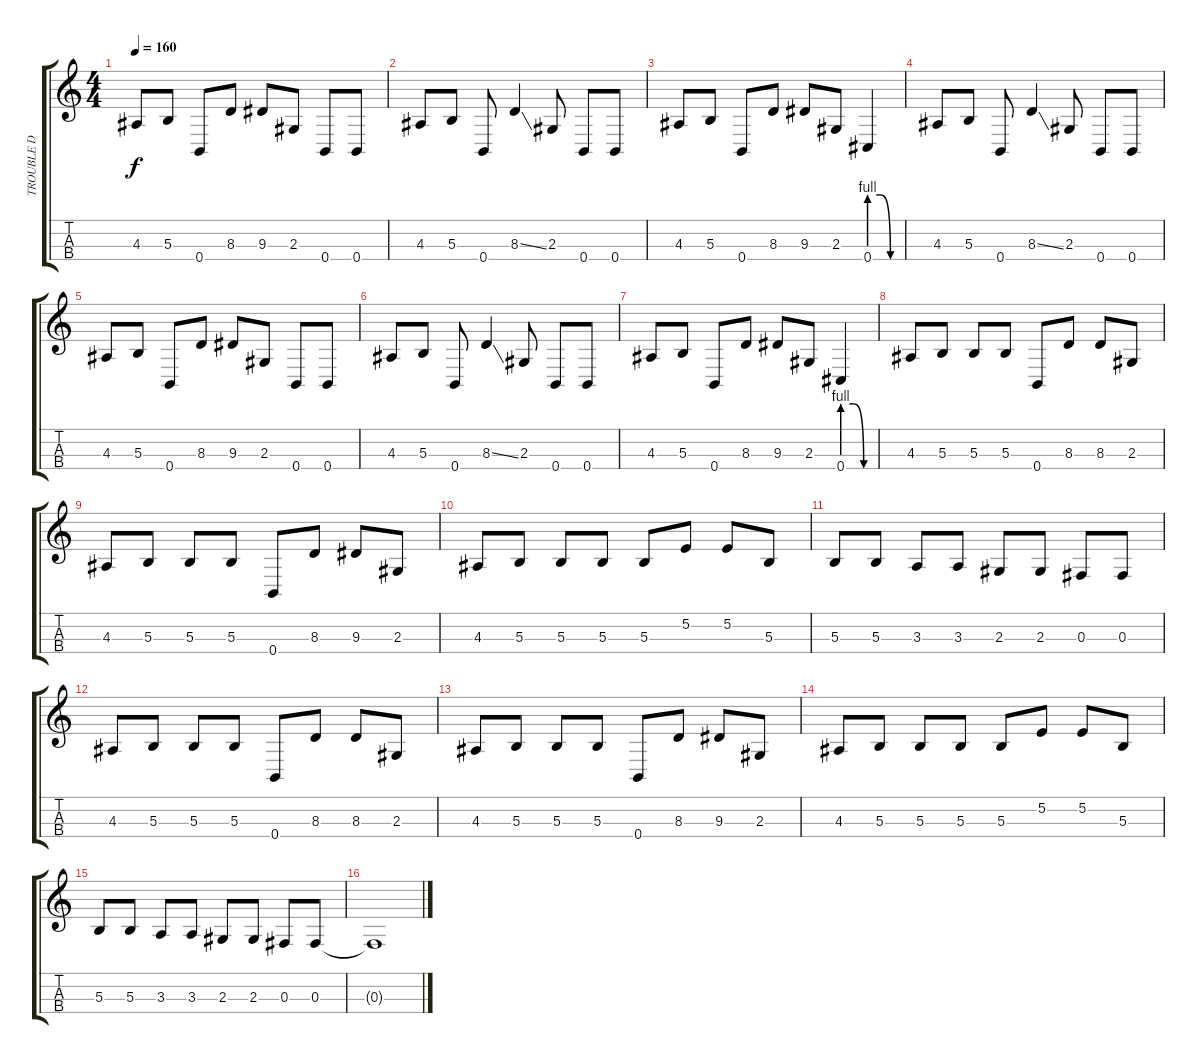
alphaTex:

\track ("TROUBLE D" "TROUBLE D") {instrument electricbassfinger}
\staff {score tabs}
\tuning (E3 B2 Gb2 B1) {hide}
\ts (4 4)
\tempo 160
\clef g2
\ks c
4.3.8{dy f} 5.3.8 0.4.8 8.3.8 9.3.8 2.3.8 0.4.8 0.4.8 |
4.3.8 5.3.8 0.4.8 8.3{ss}.4 2.3.8 0.4.8 0.4.8 |
4.3.8 5.3.8 0.4.8 8.3.8 9.3.8 2.3.8 0.4{be (custom 0 4 20 4 40 0 60 0)}.4 |
4.3.8 5.3.8 0.4.8 8.3{ss}.4 2.3.8 0.4.8 0.4.8 |
4.3.8 5.3.8 0.4.8 8.3.8 9.3.8 2.3.8 0.4.8 0.4.8 |
4.3.8 5.3.8 0.4.8 8.3{ss}.4 2.3.8 0.4.8 0.4.8 |
4.3.8 5.3.8 0.4.8 8.3.8 9.3.8 2.3.8 0.4{be (custom 0 4 20 4 40 0 60 0)}.4 |
4.3.8 5.3.8 5.3.8 5.3.8 0.4.8 8.3.8 8.3.8 2.3.8 |
4.3.8 5.3.8 5.3.8 5.3.8 0.4.8 8.3.8 9.3.8 2.3.8 |
4.3.8 5.3.8 5.3.8 5.3.8 5.3.8 5.2.8 5.2.8 5.3.8 |
5.3.8 5.3.8 3.3.8 3.3.8 2.3.8 2.3.8 0.3.8 0.3.8 |
4.3.8 5.3.8 5.3.8 5.3.8 0.4.8 8.3.8 8.3.8 2.3.8 |
4.3.8 5.3.8 5.3.8 5.3.8 0.4.8 8.3.8 9.3.8 2.3.8 |
4.3.8 5.3.8 5.3.8 5.3.8 5.3.8 5.2.8 5.2.8 5.3.8 |
5.3.8 5.3.8 3.3.8 3.3.8 2.3.8 2.3.8 0.3.8 0.3.8 |
0.3{t}.1
